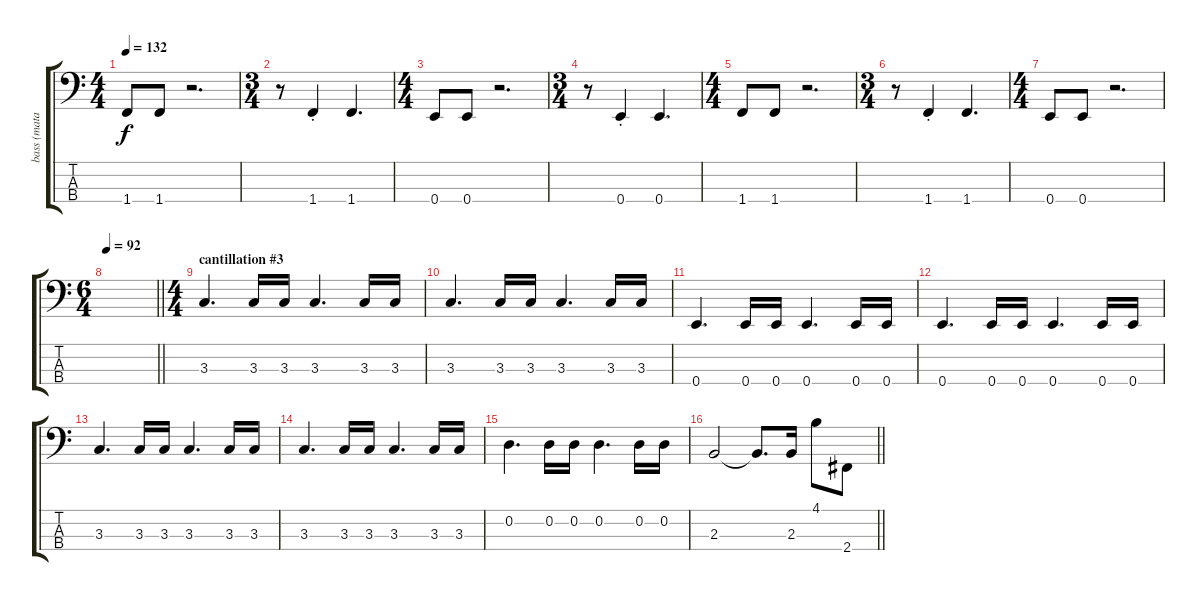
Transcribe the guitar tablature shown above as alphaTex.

\track ("bass (matatabi)" "bass (mata") {instrument electricbasspick}
\staff {score tabs}
\tuning (G2 D2 A1 E1) {hide}
\ts (4 4)
\section ("" "")
\tempo 132
\clef f4
\ks c
1.4.8{dy f} 1.4.8 r.2{d} |
\ts (3 4)
r.8 1.4{st}.4 1.4.4{d} |
\ts (4 4)
0.4.8 0.4.8 r.2{d} |
\ts (3 4)
r.8 0.4{st}.4 0.4.4{d} |
\ts (4 4)
1.4.8 1.4.8 r.2{d} |
\ts (3 4)
r.8 1.4{st}.4 1.4.4{d} |
\ts (4 4)
0.4.8 0.4.8 r.2{d} |
\ts (6 4)
\tempo 92
\barLineRight lightlight
|
\ts (4 4)
\section ("" "cantillation #3")
3.3.4{d} 3.3.16 3.3.16 3.3.4{d} 3.3.16 3.3.16 |
3.3.4{d} 3.3.16 3.3.16 3.3.4{d} 3.3.16 3.3.16 |
0.4.4{d} 0.4.16 0.4.16 0.4.4{d} 0.4.16 0.4.16 |
0.4.4{d} 0.4.16 0.4.16 0.4.4{d} 0.4.16 0.4.16 |
3.3.4{d} 3.3.16 3.3.16 3.3.4{d} 3.3.16 3.3.16 |
3.3.4{d} 3.3.16 3.3.16 3.3.4{d} 3.3.16 3.3.16 |
0.2.4{d} 0.2.16 0.2.16 0.2.4{d} 0.2.16 0.2.16 |
\barLineRight lightlight
2.3.2 2.3{t}.8{d} 2.3.16 4.1.8 2.4.8
